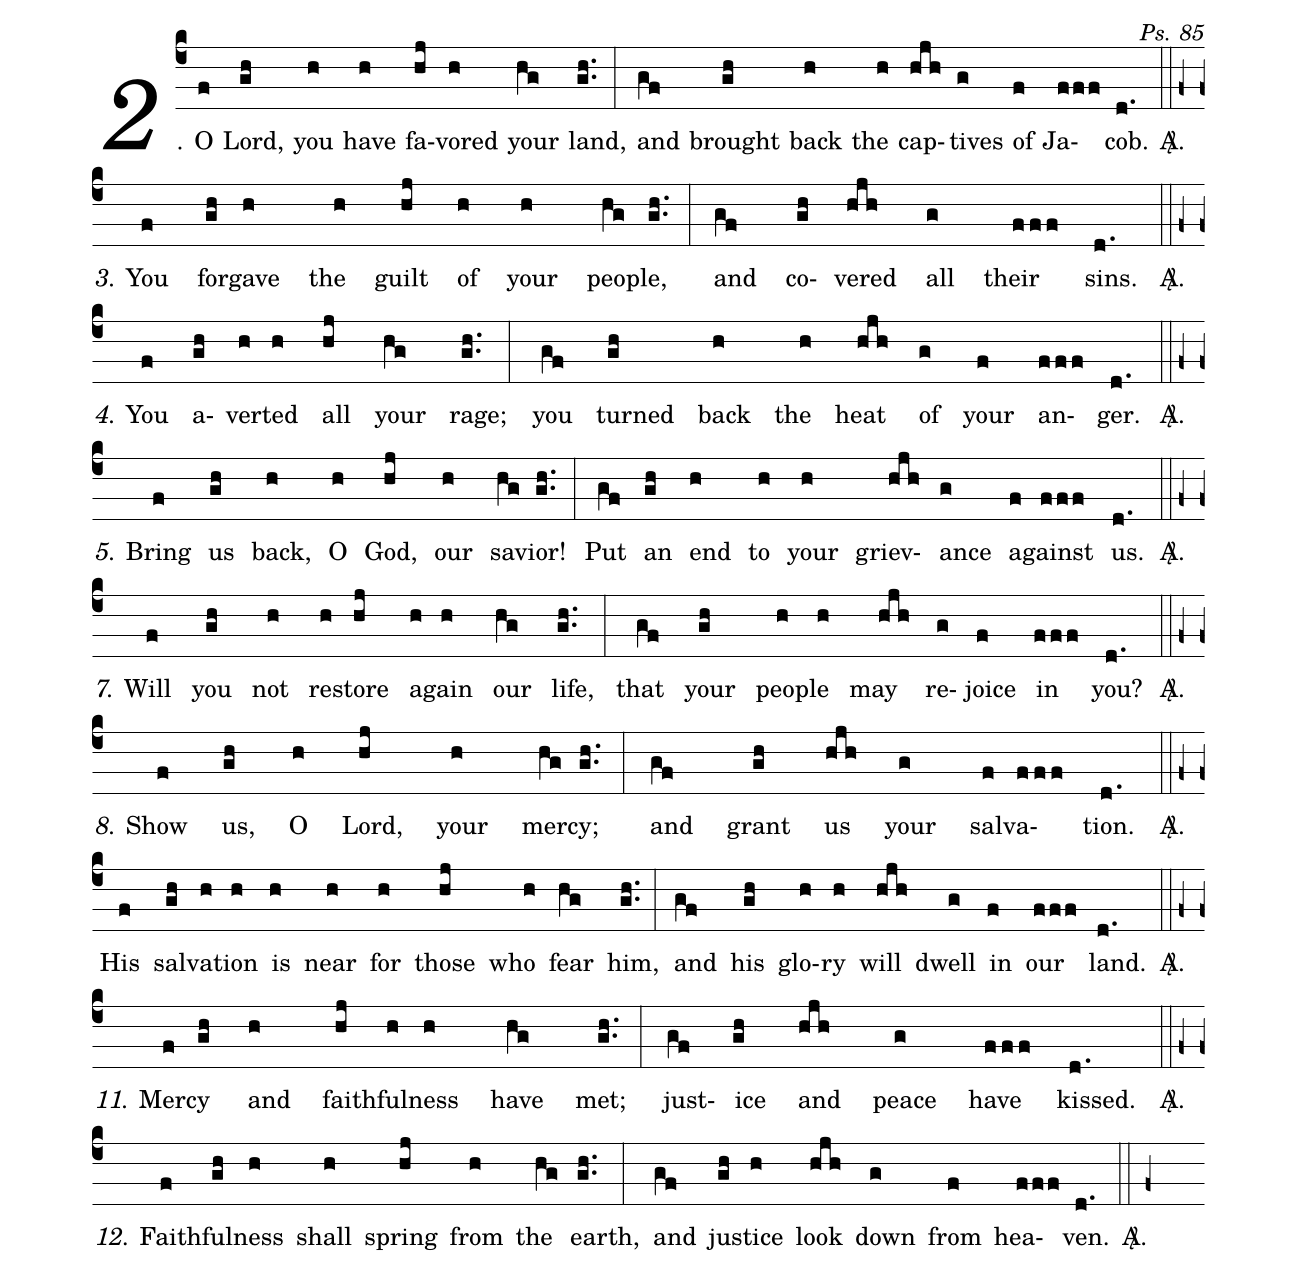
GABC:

commentary:Ps. 85;
%%
(c4)

<i>2.</i> O(f) Lord,(gh) you(h) have(h) fa(hj)vored(h) your(hg) land,(gh..) (:)
and(gf) brought(gh) back(h) the(h) cap(hjh)tives(g) of(f) Ja(fff)cob.(d.)
<sp>A/</sp>.(::f+z)
<i>3.</i> You(f) for(gh)gave(h) the(h) guilt(hj) of(h) your(h) peo(hg)ple,(gh..) (:)
and(gf) co(gh)vered(hjh) all(g) their(fff) sins.(d.)
<sp>A/</sp>.(::f+z)
<i>4.</i> You(f) a(gh)ver(h)ted(h) all(hj) your(hg) rage;(gh..) (:)
you(gf) turned(gh) back(h) the(h) heat(hjh) of(g) your(f) an(fff)ger.(d.)
<sp>A/</sp>.(::f+z)


<i>5.</i> Bring(f) us(gh) back,(h) O(h) God,(hj) our(h) sav(hg)ior!(gh..) (:)
Put(gf) an(gh) end(h) to(h) your(h) griev(hjh)ance(g) a(f)gainst(fff) us.(d.)
<sp>A/</sp>.(::f+z)
<i>7.</i> Will(f) you(gh) not(h) re(h)store(hj) a(h)gain(h) our(hg) life,(gh..) (:)
that(gf) your(gh) peo(h)ple(h) may(hjh) re(g)joice(f) in(fff) you?(d.)
<sp>A/</sp>.(::f+z)
<i>8.</i> Show(f) us,(gh) O(h) Lord,(hj) your(h) mer(hg)cy;(gh..) (:)
and(gf) grant(gh) us(hjh) your(g) sal(f)va(fff)tion.(d.)
<sp>A/</sp>.(::f+z)


His(f) sal(gh)va(h)tion(h) is(h) near(h) for(h) those(hj) who(h) fear(hg) him,(gh..) (:)
and(gf) his(gh) glo(h)ry(h) will(hjh) dwell(g) in(f) our(fff) land.(d.)
<sp>A/</sp>.(::f+z)
<i>11.</i> Mer(f)cy(gh) and(h) faith(hj)ful(h)ness(h) have(hg) met;(gh..) (:)
just(gf)ice(gh) and(hjh) peace(g) have(fff) kissed.(d.)
<sp>A/</sp>.(::f+z)
<i>12.</i> Faith(f)ful(gh)ness(h) shall(h) spring(hj) from(h) the(hg) earth,(gh..) (:)
and(gf) just(gh)ice(h) look(hjh) down(g) from(f) hea(fff)ven.(d.)
<sp>A/</sp>.(::f+z)
